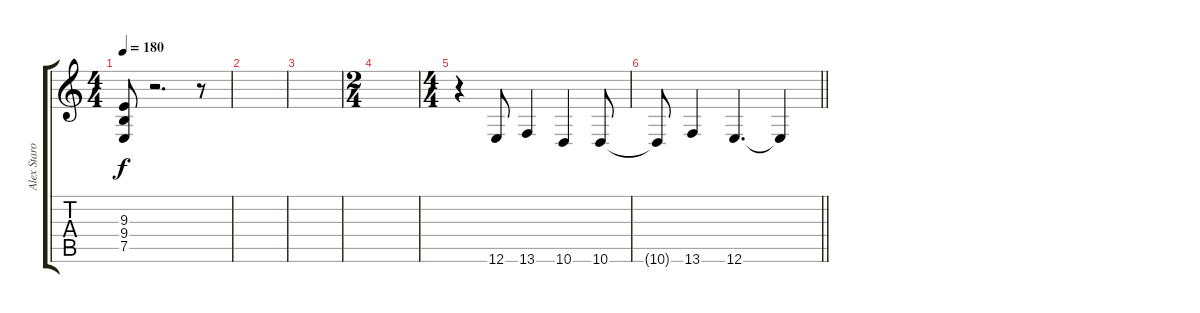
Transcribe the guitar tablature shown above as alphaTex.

\track ("Alex Staropoli" "Alex Staro") {instrument orchestrahit}
\staff {score tabs}
\tuning (E4 B3 G3 D3 A2 E2) {hide}
\ts (4 4)
\tempo 180
\clef g2
\ks c
(9.3 9.4 7.5).8{dy f} r.2{d} r.8 |
|
|
\ts (2 4)
|
\ts (4 4)
r.4 12.6.8 13.6.4 10.6.4 10.6.8 |
\barLineRight lightlight
10.6{t}.8 13.6.4 12.6.4{d} 12.6{t}.4
